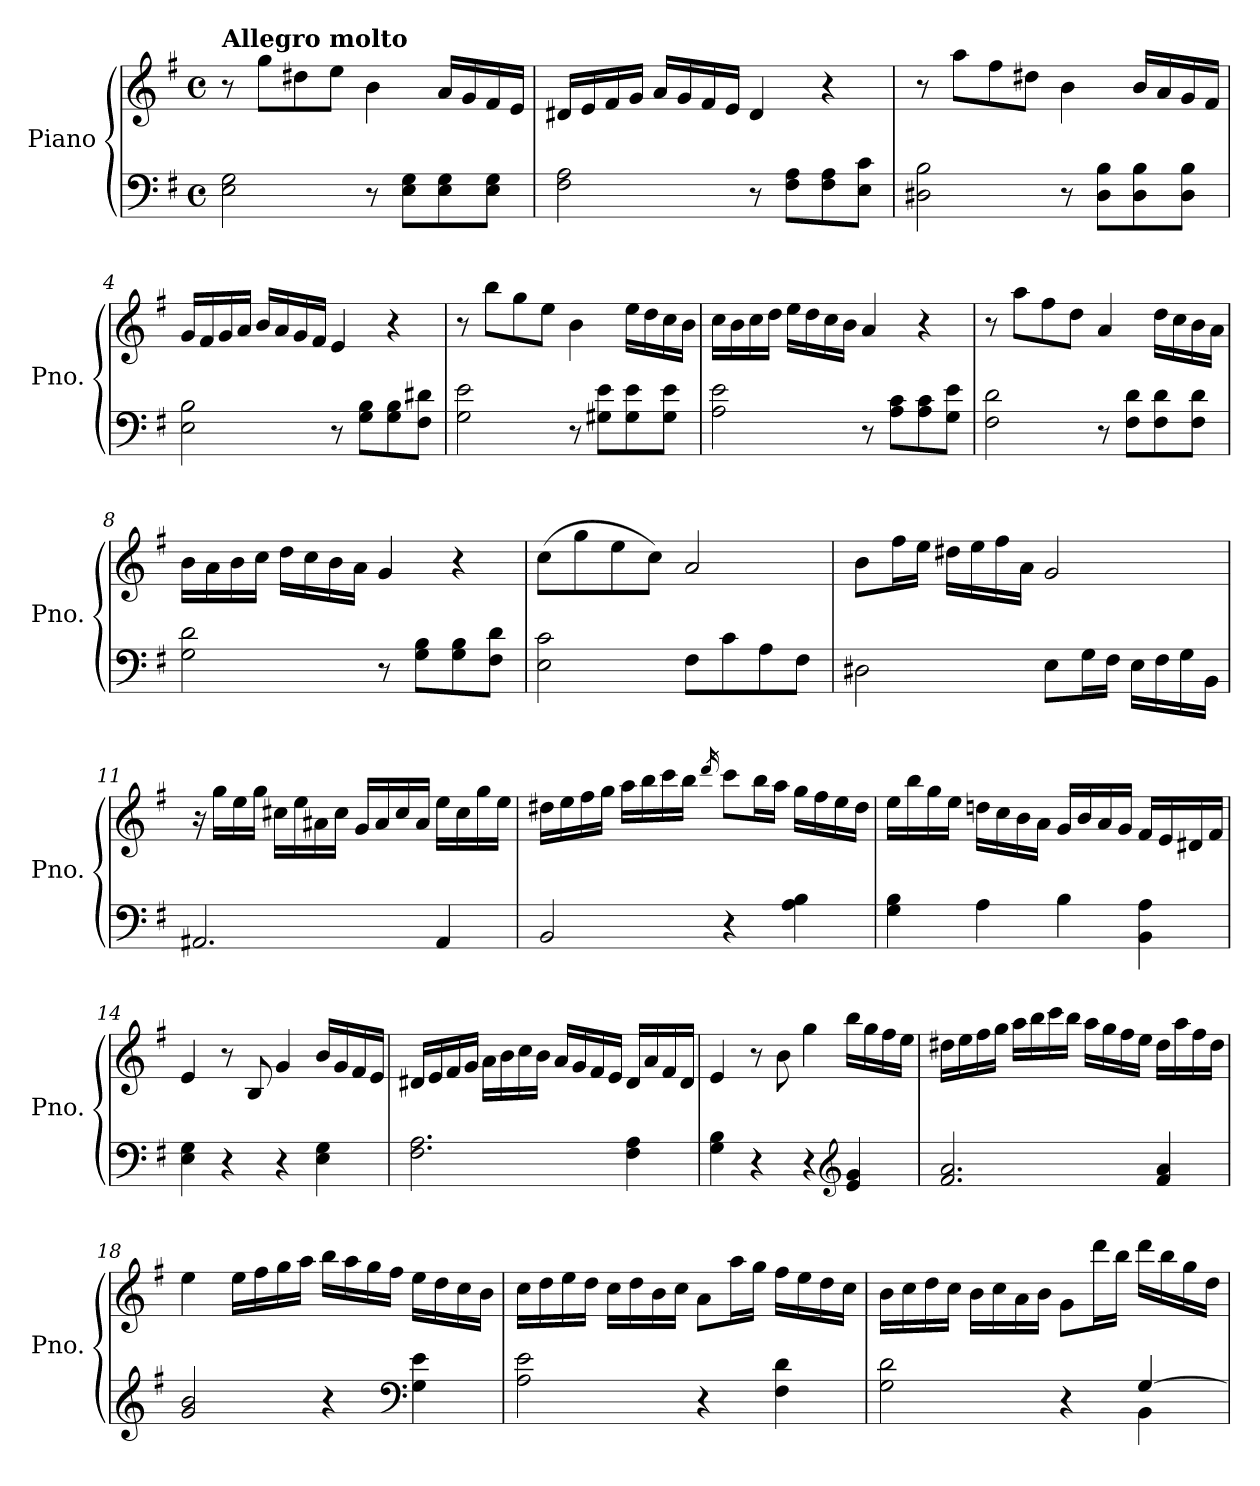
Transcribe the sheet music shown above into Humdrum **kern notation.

**kern	**kern
*part1	*part1
*staff2	*staff1
*I"Piano	*
*I'Pno.	*
*clefF4	*clefG2
*k[f#]	*k[f#]
*G:	*G:
*M4/4	*M4/4
*met(c)	*met(c)
*MM120	*MM120
=1	=1
!	!LO:TX:a:B:t=Allegro molto
2E\ 2G\	8r
.	8gg\L
.	8dd#X\
.	8ee\J
8r	4b\
8E\ 8G\L	.
8E\ 8G\	16a/LL
.	16g/
8E\ 8G\J	16f#/
.	16e/JJ
=2	=2
2F#\ 2A\	16d#X/LL
.	16e/
.	16f#/
.	16g/JJ
.	16a/LL
.	16g/
.	16f#/
.	16e/JJ
8r	4d#/
8F#\ 8A\L	.
8F#\ 8A\	4r
8E\ 8c\J	.
=3	=3
2D#X\ 2B\	8r
.	8aa\L
.	8ff#\
.	8dd#X\J
8r	4b\
8D#\ 8B\L	.
8D#\ 8B\	16b/LL
.	16a/
8D#\ 8B\J	16g/
.	16f#/JJ
!!LO:LB:g=z
=4	=4
2E\ 2B\	16g/LL
.	16f#/
.	16g/
.	16a/JJ
.	16b/LL
.	16a/
.	16g/
.	16f#/JJ
8r	4e/
8G\ 8B\L	.
8G\ 8B\	4r
8F#\ 8d#X\J	.
=5	=5
2G\ 2e\	8r
.	8bb\L
.	8gg\
.	8ee\J
8r	4b\
8G#X\ 8e\L	.
8G#\ 8e\	16ee\LL
.	16dd\
8G#\ 8e\J	16cc\
.	16b\JJ
=6	=6
2A\ 2e\	16cc\LL
.	16b\
.	16cc\
.	16dd\JJ
.	16ee\LL
.	16dd\
.	16cc\
.	16b\JJ
8r	4a/
8A\ 8c\L	.
8A\ 8c\	4r
8G\ 8e\J	.
=7	=7
2F#\ 2d\	8r
.	8aa\L
.	8ff#\
.	8dd\J
8r	4a/
8F#\ 8d\L	.
8F#\ 8d\	16dd\LL
.	16cc\
8F#\ 8d\J	16b\
.	16a\JJ
!!LO:LB:g=z
=8	=8
2G\ 2d\	16b\LL
.	16a\
.	16b\
.	16cc\JJ
.	16dd\LL
.	16cc\
.	16b\
.	16a\JJ
8r	4g/
8G\ 8B\L	.
8G\ 8B\	4r
8F#\ 8d\J	.
=9	=9
2E\ 2c\	(8cc\L
.	8gg\
.	8ee\
.	8cc\J)
8F#\L	2a/
8c\	.
8A\	.
8F#\J	.
=10	=10
2D#X\	8b\L
.	16ff#\L
.	16ee\JJ
.	16dd#X\LL
.	16ee\
.	16ff#\
.	16a\JJ
8E\L	2g/
16G\L	.
16F#\JJ	.
16E\LL	.
16F#\	.
16G\	.
16BB\JJ	.
!!LO:LB:g=z
=11	=11
2.AA#X/	16r
.	16gg\LL
.	16ee\
.	16gg\JJ
.	16cc#X\LL
.	16ee\
.	16a#X\
.	16cc#\JJ
.	16g/LL
.	16a#/
.	16cc#/
.	16a#/JJ
4AA#/	16ee\LL
.	16cc#\
.	16gg\
.	16ee\JJ
=12	=12
2BB/	16dd#X\LL
.	16ee\
.	16ff#\
.	16gg\JJ
.	16aa\LL
.	16bb\
.	16ccc\
.	16bb\JJ
.	16qddd/
4r	8ccc\L
.	16bb\L
.	16aa\JJ
4A\ 4B\	16gg\LL
.	16ff#\
.	16ee\
.	16dd#\JJ
!!LO:LB:g=z
=13	=13
4G\ 4B\	16ee\LL
.	16bb\
.	16gg\
.	16ee\JJ
4A\	16ddn\LL
.	16cc\
.	16b\
.	16a\JJ
4B\	16g/LL
.	16b/
.	16a/
.	16g/JJ
4BB\ 4A\	16f#/LL
.	16e/
.	16d#X/
.	16f#/JJ
!!LO:LB:g=z
=14	=14
4E\ 4G\	4e/
4r	8r
.	8B/
4r	4g/
4E\ 4G\	16b/LL
.	16g/
.	16f#/
.	16e/JJ
=15	=15
2.F#\ 2.A\	16d#X/LL
.	16e/
.	16f#/
.	16g/JJ
.	16a\LL
.	16b\
.	16cc\
.	16b\JJ
.	16a/LL
.	16g/
.	16f#/
.	16e/JJ
4F#\ 4A\	16d#/LL
.	16a/
.	16f#/
.	16d#/JJ
=16	=16
4G\ 4B\	4e/
4r	8r
.	8b\
4r	4gg\
*clefG2	*
4e/ 4g/	16bb\LL
.	16gg\
.	16ff#\
.	16ee\JJ
!!LO:PB:g=z
=17	=17
2.f#/ 2.a/	16dd#X\LL
.	16ee\
.	16ff#\
.	16gg\JJ
.	16aa\LL
.	16bb\
.	16ccc\
.	16bb\JJ
.	16aa\LL
.	16gg\
.	16ff#\
.	16ee\JJ
4f#/ 4a/	16dd#\LL
.	16aa\
.	16ff#\
.	16dd#\JJ
=18	=18
2g/ 2b/	4ee\
.	16ee\LL
.	16ff#\
.	16gg\
.	16aa\JJ
4r	16bb\LL
.	16aa\
.	16gg\
.	16ff#\JJ
*clefF4	*
4G\ 4e\	16ee\LL
.	16dd\
.	16cc\
.	16b\JJ
=19	=19
2A\ 2e\	16cc\LL
.	16dd\
.	16ee\
.	16dd\JJ
.	16cc\LL
.	16dd\
.	16b\
.	16cc\JJ
4r	8a\L
.	16aa\L
.	16gg\JJ
4F#\ 4d\	16ff#\LL
.	16ee\
.	16dd\
.	16cc\JJ
!!LO:LB:g=z
=20	=20
*^	*
2G\ 2d\	2ryy	16b\LL
.	.	16cc\
.	.	16dd\
.	.	16cc\JJ
.	.	16b\LL
.	.	16cc\
.	.	16a\
.	.	16b\JJ
4r	4ryy	8g\L
.	.	16ddd\L
.	.	16bb\JJ
[4G/	4BB\	16ddd\LL
.	.	16bb\
.	.	16gg\
.	.	16dd\JJ
*v	*v	*
=	=
*-	*-
